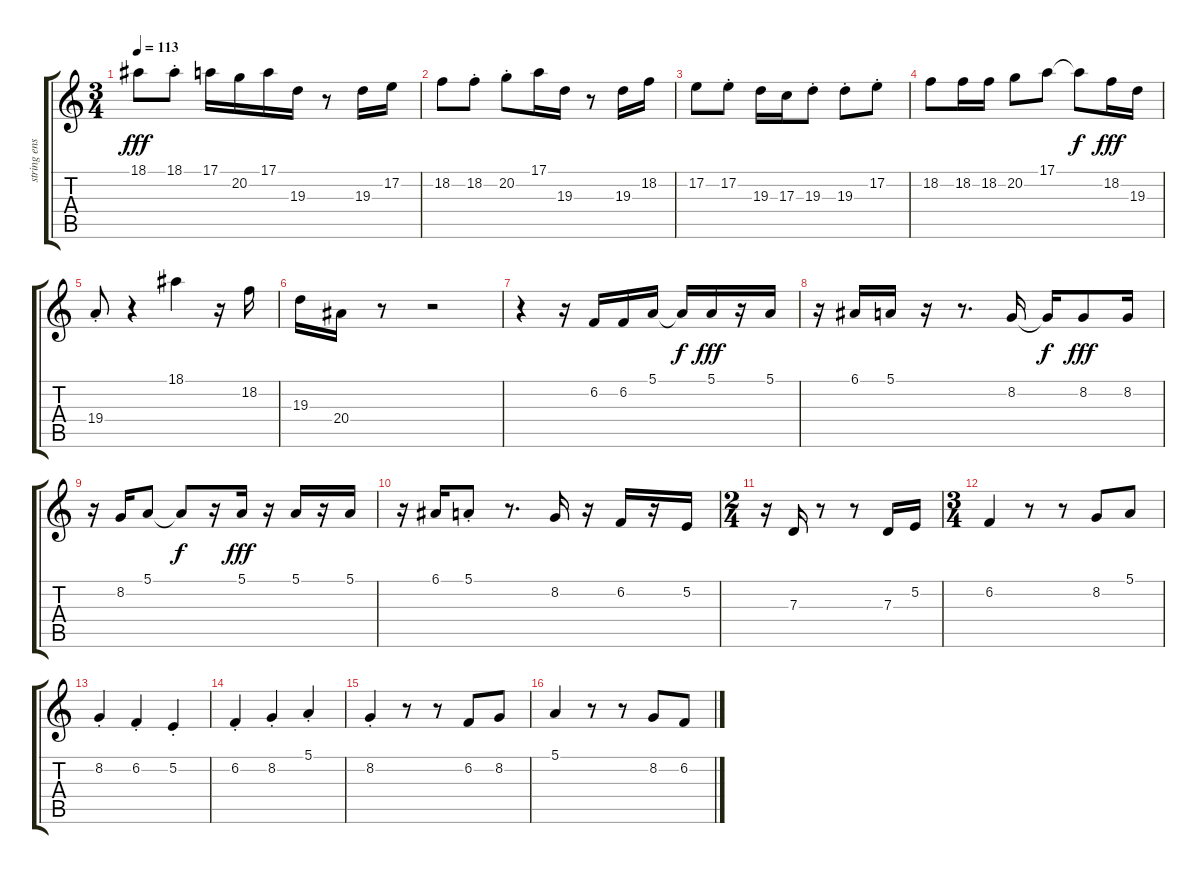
\track ("string ensemble" "string ens") {instrument stringensemble1}
\staff {score tabs}
\tuning (E4 B3 G3 D3 A2 E2) {hide}
\ts (3 4)
\tempo 113
\clef g2
\ks c
18.1.8{dy fff} 18.1{st}.8 17.1.16 20.2.16 17.1.16 19.3.16 r.8 19.3.16 17.2.16 |
18.2.8 18.2{st}.8 20.2{st}.8 17.1.16 19.3.16 r.8 19.3.16 18.2.16 |
17.2.8 17.2{st}.8 19.3.16 17.3.16 19.3{st}.8 19.3{st}.8 17.2{st}.8 |
18.2.8 18.2.16 18.2.16 20.2.8 17.1.8 17.1{t}.8{dy f} 18.2.16{dy fff} 19.3.16 |
19.4{st}.8 r.4 18.1.4 r.16 18.2.16 |
19.3.16 20.4.16 r.8 r.2 |
r.4 r.16 6.2.16 6.2.16 5.1.16 5.1{t}.16{dy f} 5.1.16{dy fff} r.16 5.1.16 |
r.16 6.1.16 5.1.16 r.16 r.8{d} 8.2.16 8.2{t}.16{dy f} 8.2.8{dy fff} 8.2.16 |
r.16 8.2.16 5.1.8 5.1{t}.8{dy f} r.16 5.1.16{dy fff} r.16 5.1.16 r.16 5.1.16 |
r.16 6.1.16 5.1{st}.8 r.8{d} 8.2.16 r.16 6.2.16 r.16 5.2.16 |
\ts (2 4)
r.16 7.3.16 r.8 r.8 7.3.16 5.2.16 |
\ts (3 4)
6.2.4 r.8 r.8 8.2.8 5.1.8 |
8.2{st}.4 6.2{st}.4 5.2{st}.4 |
6.2{st}.4 8.2{st}.4 5.1{st}.4 |
8.2{st}.4 r.8 r.8 6.2.8 8.2.8 |
5.1.4 r.8 r.8 8.2.8 6.2.8
